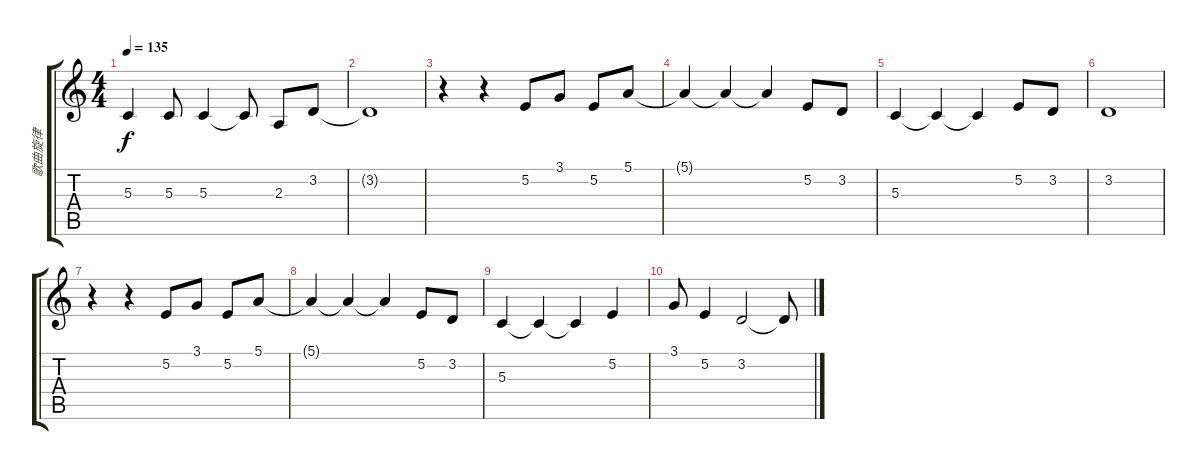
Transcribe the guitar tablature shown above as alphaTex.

\track ("歌曲旋律" "歌曲旋律") {instrument fx8scifi}
\staff {score tabs}
\tuning (E4 B3 G3 D3 A2 E2) {hide}
\ts (4 4)
\tempo 135
\clef g2
\ks c
5.3.4{dy f} 5.3.8 5.3.4 5.3{t}.8 2.3.8 3.2.8 |
3.2{t}.1 |
r.4 r.4 5.2.8 3.1.8 5.2.8 5.1.8 |
5.1{t}.4 5.1{t}.4 5.1{t}.4 5.2.8 3.2.8 |
5.3.4 5.3{t}.4 5.3{t}.4 5.2.8 3.2.8 |
3.2.1 |
r.4 r.4 5.2.8 3.1.8 5.2.8 5.1.8 |
5.1{t}.4 5.1{t}.4 5.1{t}.4 5.2.8 3.2.8 |
5.3.4 5.3{t}.4 5.3{t}.4 5.2.4 |
3.1.8 5.2.4 3.2.2 3.2{t}.8
